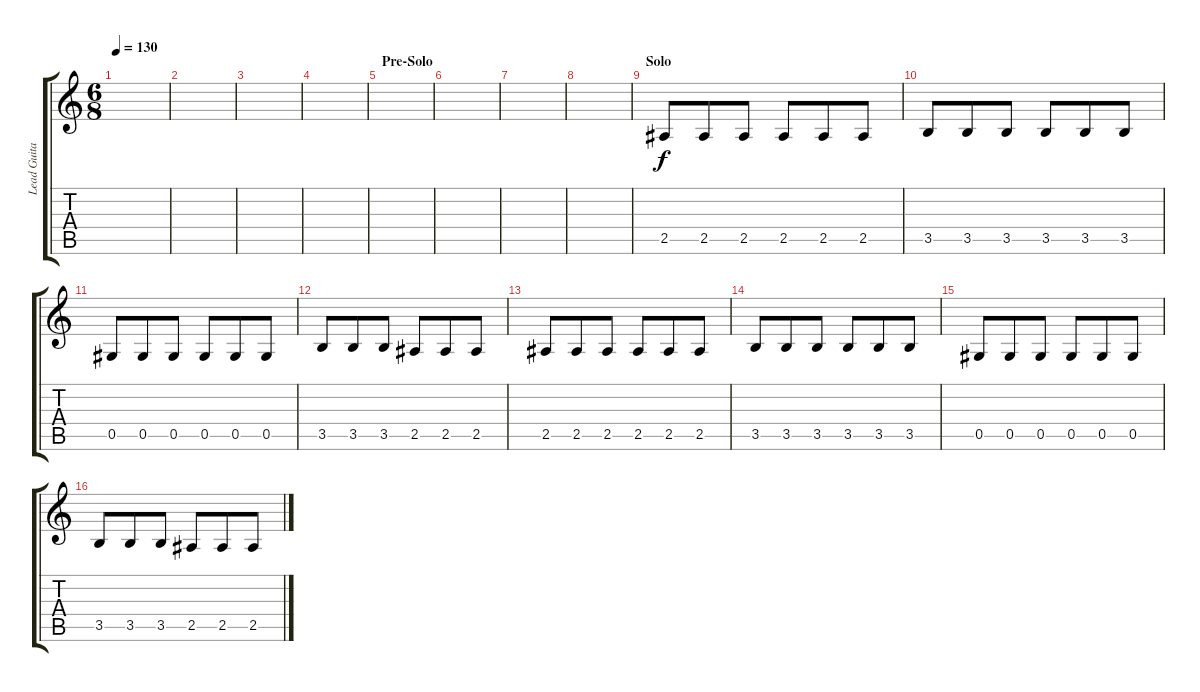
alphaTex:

\track ("Lead Guitar (Right)" "Lead Guita") {instrument distortionguitar}
\staff {score tabs}
\tuning (Eb4 Bb3 Gb3 Db3 Ab2 Eb2) {hide}
\ts (6 8)
\tempo 130
\clef g2
\ks c
|
|
|
|
\section ("" "Pre-Solo")
|
|
|
|
\section ("" "Solo")
2.5.8 2.5.8 2.5.8 2.5.8 2.5.8 2.5.8 |
3.5.8 3.5.8 3.5.8 3.5.8 3.5.8 3.5.8 |
0.5.8 0.5.8 0.5.8 0.5.8 0.5.8 0.5.8 |
3.5.8 3.5.8 3.5.8 2.5.8 2.5.8 2.5.8 |
2.5.8 2.5.8 2.5.8 2.5.8 2.5.8 2.5.8 |
3.5.8 3.5.8 3.5.8 3.5.8 3.5.8 3.5.8 |
0.5.8 0.5.8 0.5.8 0.5.8 0.5.8 0.5.8 |
3.5.8 3.5.8 3.5.8 2.5.8 2.5.8 2.5.8
